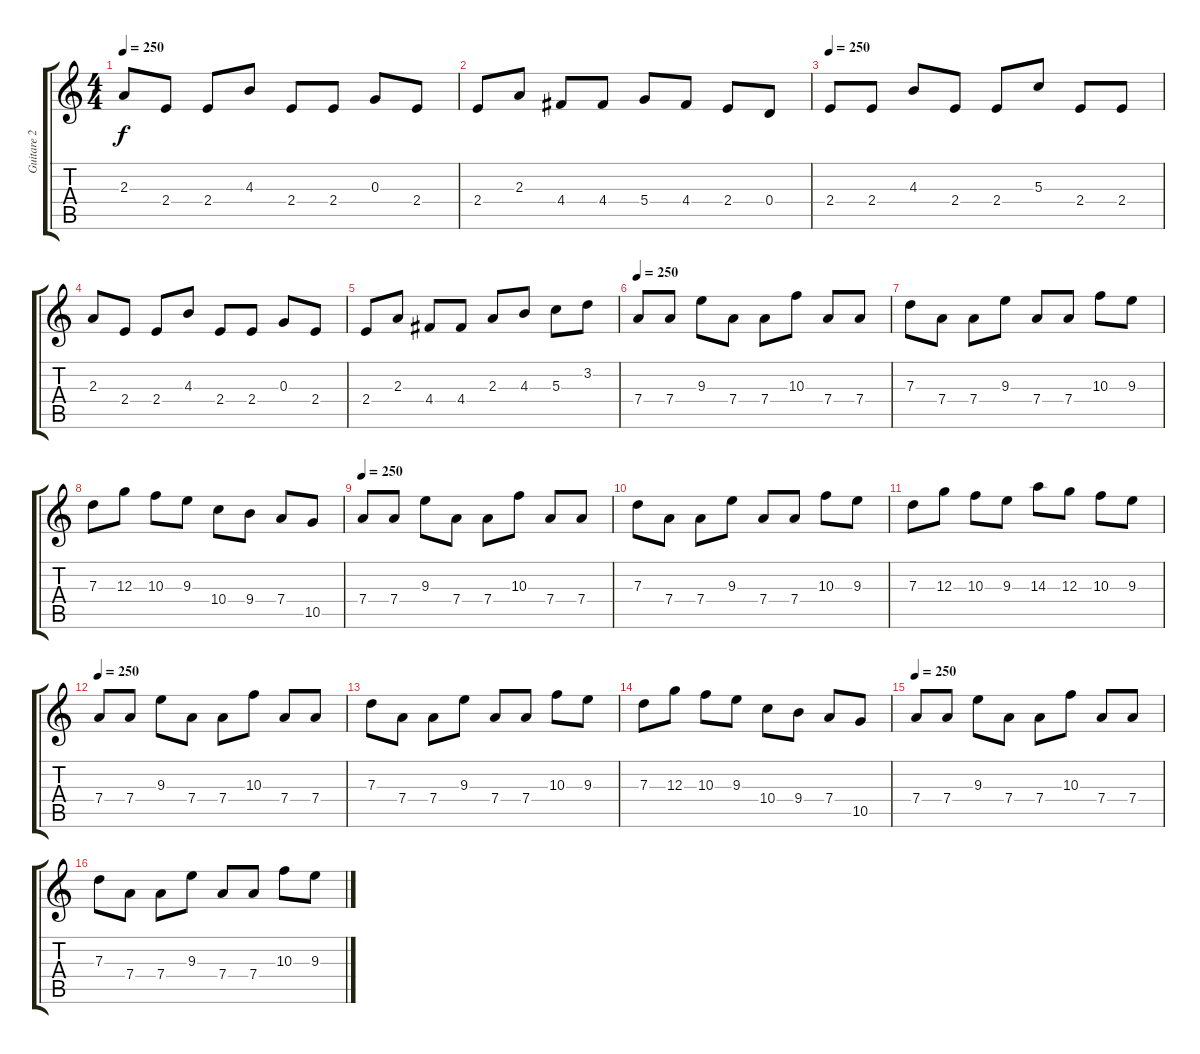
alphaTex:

\track ("Guitare 2" "Guitare 2") {instrument distortionguitar}
\staff {score tabs}
\tuning (E4 B3 G3 D3 A2 E2) {hide}
\ts (4 4)
\tempo 250
\clef g2
\ks c
2.3.8{dy f} 2.4.8 2.4.8 4.3.8 2.4.8 2.4.8 0.3.8 2.4.8 |
2.4.8 2.3.8 4.4.8 4.4.8 5.4.8 4.4.8 2.4.8 0.4.8 |
\tempo 250
2.4.8 2.4.8 4.3.8 2.4.8 2.4.8 5.3.8 2.4.8 2.4.8 |
2.3.8 2.4.8 2.4.8 4.3.8 2.4.8 2.4.8 0.3.8 2.4.8 |
2.4.8 2.3.8 4.4.8 4.4.8 2.3.8 4.3.8 5.3.8 3.2.8 |
\tempo 250
7.4.8{volume 14} 7.4.8 9.3.8 7.4.8 7.4.8 10.3.8 7.4.8 7.4.8 |
7.3.8 7.4.8 7.4.8 9.3.8 7.4.8 7.4.8 10.3.8 9.3.8 |
7.3.8 12.3.8 10.3.8 9.3.8 10.4.8 9.4.8 7.4.8 10.5.8 |
\tempo 250
7.4.8 7.4.8 9.3.8 7.4.8 7.4.8 10.3.8 7.4.8 7.4.8 |
7.3.8 7.4.8 7.4.8 9.3.8 7.4.8 7.4.8 10.3.8 9.3.8 |
7.3.8 12.3.8 10.3.8 9.3.8 14.3.8 12.3.8 10.3.8 9.3.8 |
\tempo 250
7.4.8 7.4.8 9.3.8 7.4.8 7.4.8 10.3.8 7.4.8 7.4.8 |
7.3.8 7.4.8 7.4.8 9.3.8 7.4.8 7.4.8 10.3.8 9.3.8 |
7.3.8 12.3.8 10.3.8 9.3.8 10.4.8 9.4.8 7.4.8 10.5.8 |
\tempo 250
7.4.8 7.4.8 9.3.8 7.4.8 7.4.8 10.3.8 7.4.8 7.4.8 |
7.3.8 7.4.8 7.4.8 9.3.8 7.4.8 7.4.8 10.3.8 9.3.8
